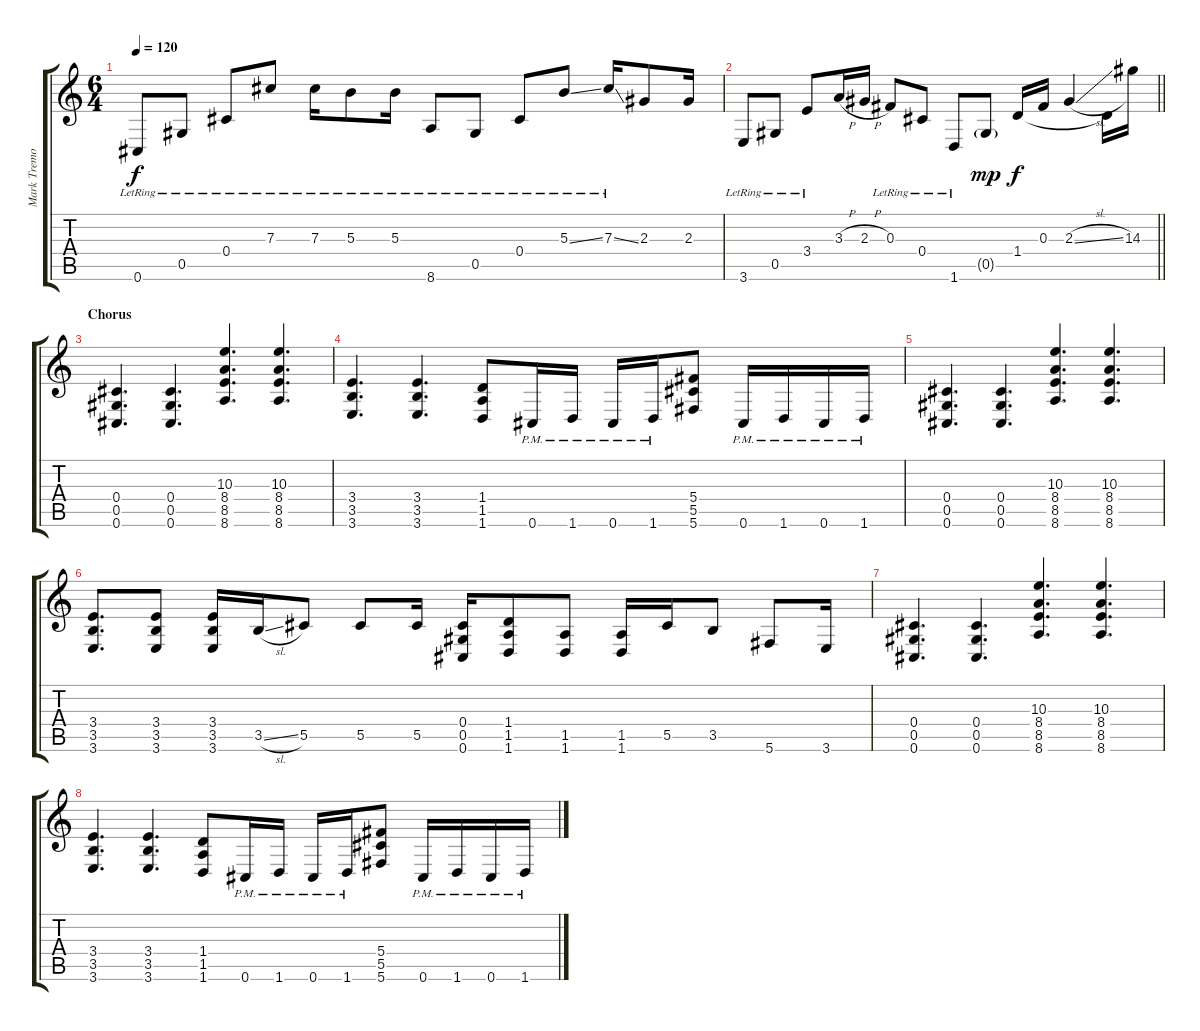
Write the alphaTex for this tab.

\track ("Mark Tremonti" "Mark Tremo") {instrument distortionguitar}
\staff {score tabs}
\tuning (Eb4 Bb3 Gb3 Db3 Ab2 Db2) {hide}
\ts (6 4)
\tempo 120
\clef g2
\ks c
0.6{lr}.8{dy f instrument electricguitarclean} 0.5{lr}.8 0.4{lr}.8 7.3{lr}.8 7.3{lr}.16 5.3{lr}.8 5.3{lr}.16 8.6{lr}.8 0.5{lr}.8 0.4{lr}.8 5.3{ss lr}.8 7.3{ss lr}.16 2.3.8 2.3.16 |
\barLineRight lightlight
3.6{lr}.8 0.5{lr}.8 3.4{lr}.8 3.3{h}.16 2.3{h}.16 0.3{lr}.8 0.4{lr}.8 1.6{lr}.8 0.5{g}.8{dy mp} 1.4.16{dy f} 0.3.16 2.3{sl}.4 1.4{t}.16 14.3.16 |
\section ("" "Chorus")
(0.4 0.5 0.6).4{d instrument distortionguitar} (0.4 0.5 0.6).4{d} (10.3 8.4 8.5 8.6).4{d} (10.3 8.4 8.5 8.6).4{d} |
(3.4 3.5 3.6).4{d} (3.4 3.5 3.6).4{d} (1.4 1.5 1.6).8 0.6{pm}.16 1.6{pm}.16 0.6{pm}.16 1.6{pm}.16 (5.4 5.5 5.6).8 0.6{pm}.16 1.6{pm}.16 0.6{pm}.16 1.6{pm}.16 |
(0.4 0.5 0.6).4{d instrument distortionguitar} (0.4 0.5 0.6).4{d} (10.3 8.4 8.5 8.6).4{d} (10.3 8.4 8.5 8.6).4{d} |
(3.4 3.5 3.6).8{d} (3.4 3.5 3.6).8 (3.4 3.5 3.6).16 3.5{sl}.16 5.5.8 5.5.8 5.5.16 (0.4 0.5 0.6).16 (1.4 1.5 1.6).8 (1.5 1.6).8 (1.5 1.6).16 5.5.16 3.5.8 5.6.8 3.6.16 |
(0.4 0.5 0.6).4{d instrument distortionguitar} (0.4 0.5 0.6).4{d} (10.3 8.4 8.5 8.6).4{d} (10.3 8.4 8.5 8.6).4{d} |
(3.4 3.5 3.6).4{d} (3.4 3.5 3.6).4{d} (1.4 1.5 1.6).8 0.6{pm}.16 1.6{pm}.16 0.6{pm}.16 1.6{pm}.16 (5.4 5.5 5.6).8 0.6{pm}.16 1.6{pm}.16 0.6{pm}.16 1.6{pm}.16
